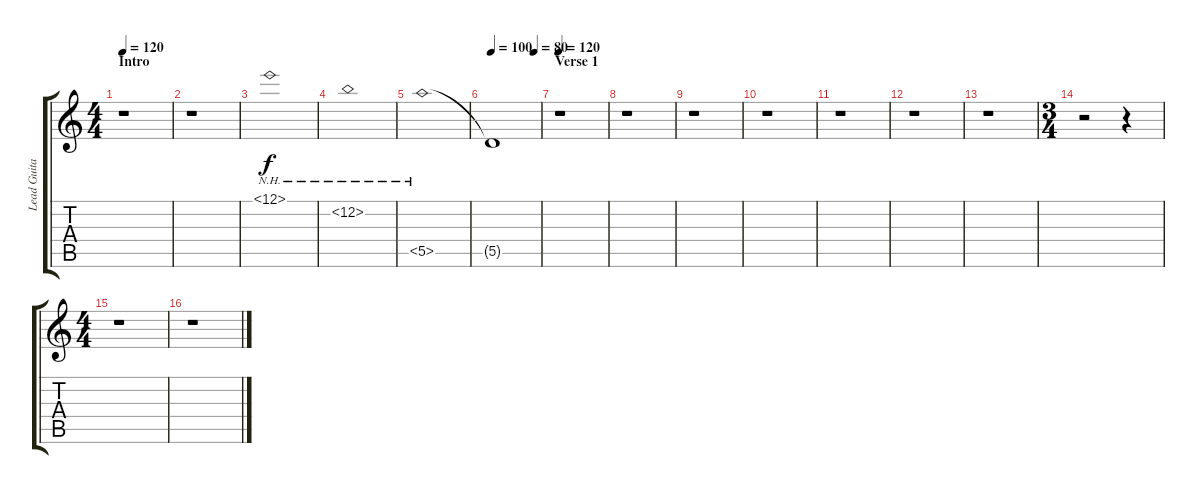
\track ("Lead Guitar" "Lead Guita") {instrument overdrivenguitar}
\staff {score tabs}
\tuning (E4 B3 G3 D3 A2 E2) {hide}
\ts (4 4)
\section ("" "Intro")
\tempo 120
\clef g2
\ks c
r.1{dy f instrument overdrivenguitar} |
r.1 |
12.1{nh}.1 |
12.2{nh}.1 |
5.5{nh}.1 |
\tempo 100
\tempo (80 0.875)
5.5{t}.1 |
\section ("" "Verse 1")
\tempo 120
r.1 |
r.1 |
r.1 |
r.1 |
r.1 |
r.1 |
r.1 |
\ts (3 4)
r.2 r.4 |
\ts (4 4)
r.1 |
r.1
